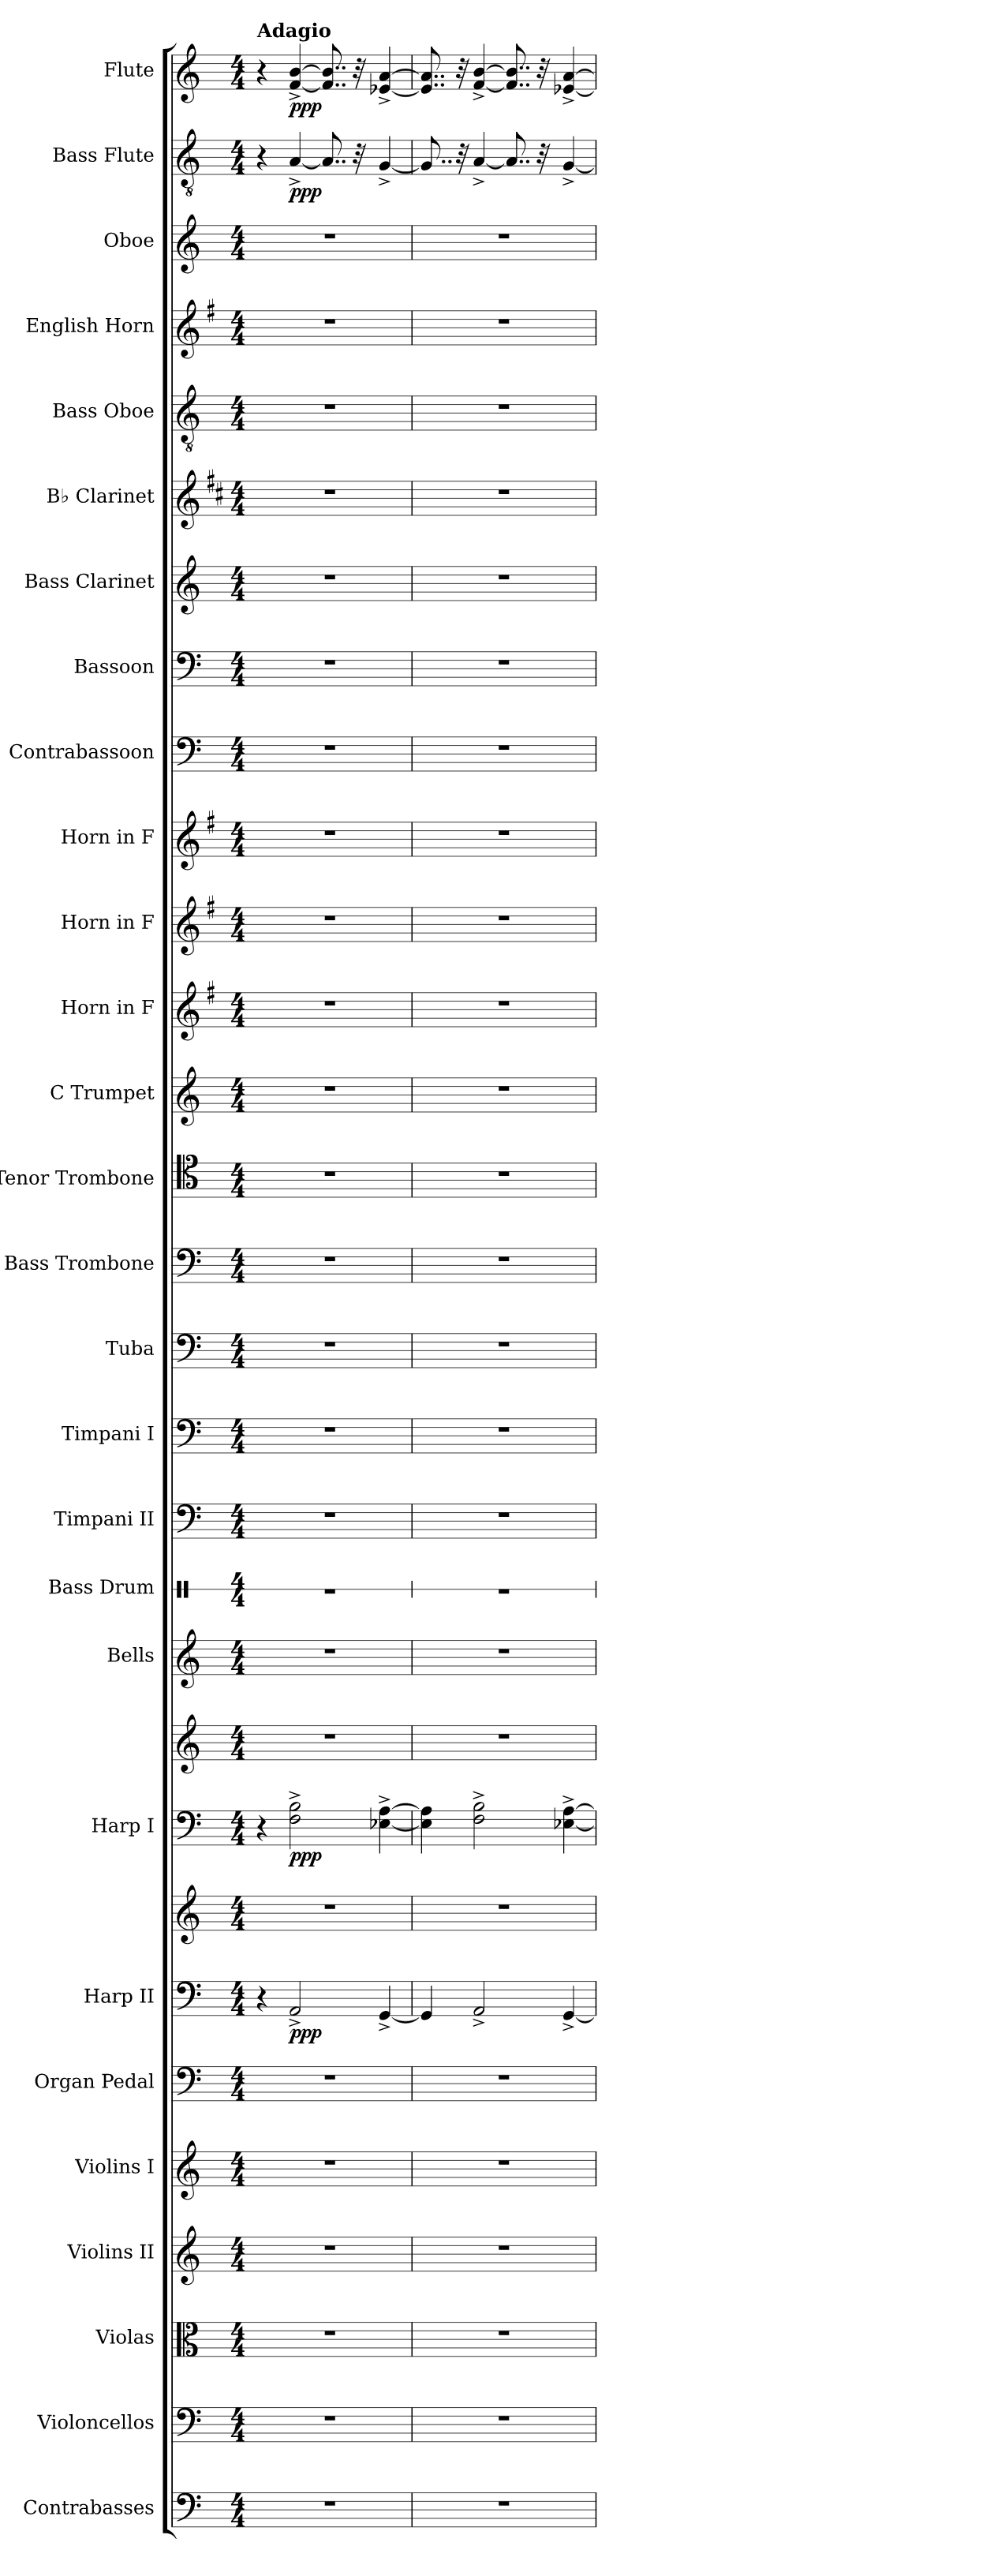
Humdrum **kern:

**kern	**kern	**kern	**kern	**kern	**kern	**kern	**kern	**dynam	**kern	**kern	**dynam	**kern	**kern	**kern	**kern	**kern	**kern	**kern	**kern	**kern	**kern	**kern	**kern	**kern	**kern	**kern	**kern	**kern	**kern	**kern	**dynam	**kern	**dynam
*part28	*part27	*part26	*part25	*part24	*part23	*part22	*part22	*part22	*part21	*part21	*part21	*part20	*part19	*part18	*part17	*part16	*part15	*part14	*part13	*part12	*part11	*part10	*part9	*part8	*part7	*part6	*part5	*part4	*part3	*part2	*part2	*part1	*part1
*staff30	*staff29	*staff28	*staff27	*staff26	*staff25	*staff24	*staff23	*staff23/24	*staff22	*staff21	*staff21/22	*staff20	*staff19	*staff18	*staff17	*staff16	*staff15	*staff14	*staff13	*staff12	*staff11	*staff10	*staff9	*staff8	*staff7	*staff6	*staff5	*staff4	*staff3	*staff2	*staff2	*staff1	*staff1
*I"Contrabasses	*I"Violoncellos	*I"Violas	*I"Violins II	*I"Violins I	*I"Organ Pedal	*I"Harp II	*	*	*I"Harp I	*	*	*I"Bells	*I"Bass Drum	*I"Timpani II	*I"Timpani I	*I"Tuba	*I"Bass Trombone	*I"Tenor Trombone	*I"C Trumpet	*I"Horn in F	*I"Horn in F	*I"Horn in F	*I"Contrabassoon	*I"Bassoon	*I"Bass Clarinet	*I"B♭ Clarinet	*I"Bass Oboe	*I"English Horn	*I"Oboe	*I"Bass Flute	*	*I"Flute	*
*I'Cb.	*I'Vcs.	*I'Vlas.	*I'Vlns.	*I'Vlns.	*I'Org.	*I'Hrp.	*	*	*I'Hrp.	*	*	*	*I'B. Dr.	*I'Timp.	*I'Timp.	*I'Tba.	*I'B. Tbn.	*I'T. Tbn.	*I'C Tpt.	*	*	*	*I'Cbsn.	*I'Bsn.	*I'B. Cl.	*I'B♭ Cl.	*	*I'E. Hn.	*I'Ob.	*I'B. Fl.	*	*I'Fl.	*
*	*	*	*	*	*	*	*	*	*	*	*	*	*stria1	*	*	*	*	*	*	*	*	*	*	*	*	*	*	*	*	*	*	*	*
*clefF4	*clefF4	*clefC3	*clefG2	*clefG2	*clefF4	*clefF4	*clefG2	*	*clefF4	*clefG2	*	*clefG2	*clefX	*clefF4	*clefF4	*clefF4	*clefF4	*clefC4	*clefG2	*clefG2	*clefG2	*clefG2	*clefF4	*clefF4	*clefG2	*clefG2	*clefGv2	*clefG2	*clefG2	*clefGv2	*	*clefG2	*
*ITrd7c12	*	*	*	*	*	*	*	*	*	*	*	*	*	*	*	*	*	*	*	*ITrd4c7	*ITrd4c7	*ITrd4c7	*ITrd7c12	*	*ITrd8c14	*ITrd1c2	*	*ITrd4c7	*	*	*	*	*
*k[]	*k[]	*k[]	*k[]	*k[]	*k[]	*k[]	*k[]	*	*k[]	*k[]	*	*k[]	*k[]	*k[]	*k[]	*k[]	*k[]	*k[]	*k[]	*k[]	*k[]	*k[]	*k[]	*k[]	*k[]	*k[]	*k[]	*k[]	*k[]	*k[]	*	*k[]	*
*M4/4	*M4/4	*M4/4	*M4/4	*M4/4	*M4/4	*M4/4	*M4/4	*	*M4/4	*M4/4	*	*M4/4	*M4/4	*M4/4	*M4/4	*M4/4	*M4/4	*M4/4	*M4/4	*M4/4	*M4/4	*M4/4	*M4/4	*M4/4	*M4/4	*M4/4	*M4/4	*M4/4	*M4/4	*M4/4	*	*M4/4	*
*MM52	*MM52	*MM52	*MM52	*MM52	*MM52	*MM52	*MM52	*	*MM52	*MM52	*	*MM52	*MM52	*MM52	*MM52	*MM52	*MM52	*MM52	*MM52	*MM52	*MM52	*MM52	*MM52	*MM52	*MM52	*MM52	*MM52	*MM52	*MM52	*MM52	*	*MM52	*
=1	=1	=1	=1	=1	=1	=1	=1	=1	=1	=1	=1	=1	=1	=1	=1	=1	=1	=1	=1	=1	=1	=1	=1	=1	=1	=1	=1	=1	=1	=1	=1	=1	=1
!	!	!	!	!	!	!	!	!	!	!	!	!	!	!	!	!	!	!	!	!	!	!	!	!	!	!	!	!	!	!	!	!LO:TX:a:B:t=Adagio	!
1r	1r	1r	1r	1r	1r	4r	1r	.	4r	1r	.	1r	1r	1r	1r	1r	1r	1r	1r	1r	1r	1r	1r	1r	1r	1r	1r	1r	1r	4r	.	4r	.
!	!	!	!	!	!	!	!	!LO:DY:b=2	!	!	!LO:DY:b=2	!	!	!	!	!	!	!	!	!	!	!	!	!	!	!	!	!	!	!	!LO:DY:b	!	!LO:DY:b
.	.	.	.	.	.	2AA^/	.	ppp	2F\^ 2B\^	.	ppp	.	.	.	.	.	.	.	.	.	.	.	.	.	.	.	.	.	.	[4A^/	ppp	[4f/^ [4b/^	ppp
.	.	.	.	.	.	.	.	.	.	.	.	.	.	.	.	.	.	.	.	.	.	.	.	.	.	.	.	.	.	8..A/]	.	8..f/] 8..b/]	.
.	.	.	.	.	.	.	.	.	.	.	.	.	.	.	.	.	.	.	.	.	.	.	.	.	.	.	.	.	.	32r	.	32r	.
.	.	.	.	.	.	[4GG^/	.	.	[4E-X\^ [4A\^	.	.	.	.	.	.	.	.	.	.	.	.	.	.	.	.	.	.	.	.	[4G^/	.	[4e-X/^ [4a/^	.
=2	=2	=2	=2	=2	=2	=2	=2	=2	=2	=2	=2	=2	=2	=2	=2	=2	=2	=2	=2	=2	=2	=2	=2	=2	=2	=2	=2	=2	=2	=2	=2	=2	=2
1r	1r	1r	1r	1r	1r	4GG/]	1r	.	4E-\] 4A\]	1r	.	1r	1r	1r	1r	1r	1r	1r	1r	1r	1r	1r	1r	1r	1r	1r	1r	1r	1r	8..G/]	.	8..e-/] 8..a/]	.
.	.	.	.	.	.	.	.	.	.	.	.	.	.	.	.	.	.	.	.	.	.	.	.	.	.	.	.	.	.	32r	.	32r	.
.	.	.	.	.	.	2AA^/	.	.	2F\^ 2B\^	.	.	.	.	.	.	.	.	.	.	.	.	.	.	.	.	.	.	.	.	[4A^/	.	[4f/^ [4b/^	.
.	.	.	.	.	.	.	.	.	.	.	.	.	.	.	.	.	.	.	.	.	.	.	.	.	.	.	.	.	.	8..A/]	.	8..f/] 8..b/]	.
.	.	.	.	.	.	.	.	.	.	.	.	.	.	.	.	.	.	.	.	.	.	.	.	.	.	.	.	.	.	32r	.	32r	.
.	.	.	.	.	.	[4GG^/	.	.	[4E-X\^ [4A\^	.	.	.	.	.	.	.	.	.	.	.	.	.	.	.	.	.	.	.	.	[4G^/	.	[4e-X/^ [4a/^	.
=	=	=	=	=	=	=	=	=	=	=	=	=	=	=	=	=	=	=	=	=	=	=	=	=	=	=	=	=	=	=	=	=	=
*-	*-	*-	*-	*-	*-	*-	*-	*-	*-	*-	*-	*-	*-	*-	*-	*-	*-	*-	*-	*-	*-	*-	*-	*-	*-	*-	*-	*-	*-	*-	*-	*-	*-
